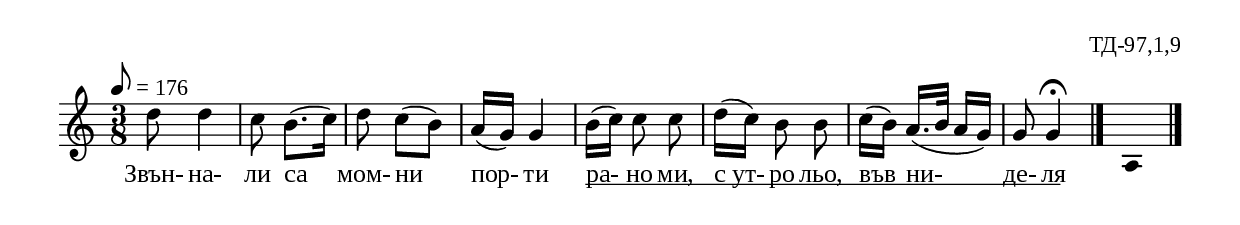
%{
td_097_1_09
%}

\include "td-preamble.ly"

\score {
\relative c'' {
\tempo 8 = 176
\time 3/8
d8 d4 | c8 b8.[( c16]) | d8 c[( b]) | a16[( g]) g4 | b16[( c]) c8 c\noBeam |
d16[( c]) b8 b\noBeam | c16[( b)] a16.[( b32] a16[ g]) | g8 g4\fermata 
 \bar "|." 
s8 \fixB a,4
 \bar "|." 
}
\addlyrics { Звън- на- ли са мом- ни пор- ти 
ра- \startTextSpan но ми, "с ут-" ро льо, във ни- де- ля \stopTextSpan }
%
\layout {
  indent = #0
  line-width = 190\mm
  ragged-right=##f
  \context {
      \Lyrics
      \consists "Text_spanner_engraver"
      \override TextSpanner #'direction = #DOWN
      \override TextSpanner #'style = #'line    
      \override TextSpanner #'outside-staff-priority = ##f
      \override TextSpanner #'padding = #0.2 % sets the distance of the line from the lyrics
      \override TextSpanner #'bound-details =
      #`((left . ((Y . 0)
                  (padding . 0)
                  (attach-dir . ,LEFT)))
         (left-broken . ((end-on-note . #t)))
         (right . ((Y . 0)
                   (padding . 0)
                   (attach-dir . ,RIGHT))))
    }
}
%
\midi { 
	\context {
		\Score tempoWholesPerMinute = #(ly:make-moment 176 8)
		}
	}
}
%
\header{
  opus = "ТД-97,1,9"
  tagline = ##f
}


